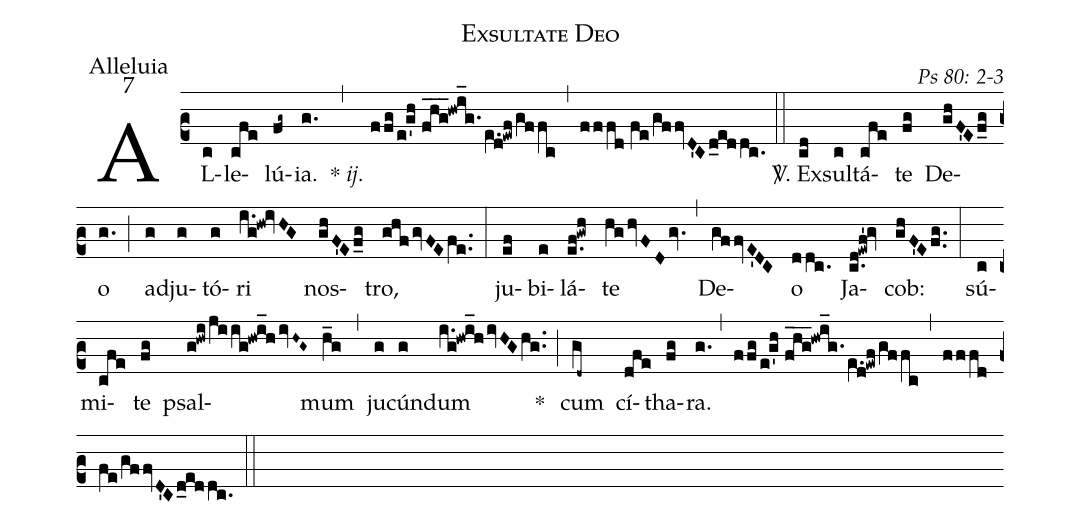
name: Exsultate Deo;
office-part: Alleluia;
mode: 7;
commentary: Ps 80: 2-3;
%%
(c2) AL(c)le(cfe)lú(fg~)ia.(g.) {*}~<i>ij.</i>(,) (ffg/e!g'h//fhg___!hwi_g.e.[ll:1]d!ewf/gffc) (,) (fffd//!fe/!gf/!fvD'C/!d_ed/!dc.) (::)
<sp>V/</sp>. Ex(cd)sul(c)tá(cfe)te(fg) De(ghF'Ef_g)o(g.) (;) ad(g)ju(g)tó(g)ri(i.g!hw!ivHG) nos(ghF'Ef_g)tro,(ghfgvFEfe..) (:)
ju(ef)bi(e)lá(e.f!gwh)te(hghvFDgv.) (,) De(gffvE'DC)o(ddc.) Ja(c.d!ewf'!gv)cob:(ghF'Efg..) (:)
sú(c)mi(cfe)te(fg) psal(g!hwi/ji/!ig!hwi_hivH~G~)mum(h_g) (,) ju(g)cún(g)dum(i.g!hwi_hivHGhg..) *(;) cum(gd~) cí(dfe)tha(fg)ra.(g.) (,) (ffg/e!g'h//fhg___!hwi_g.e.[ll:1]d!ewf/gffc) (,) (fffd//!fe/!gf/!fvD'C/!d_ed/!dc.) (::)
